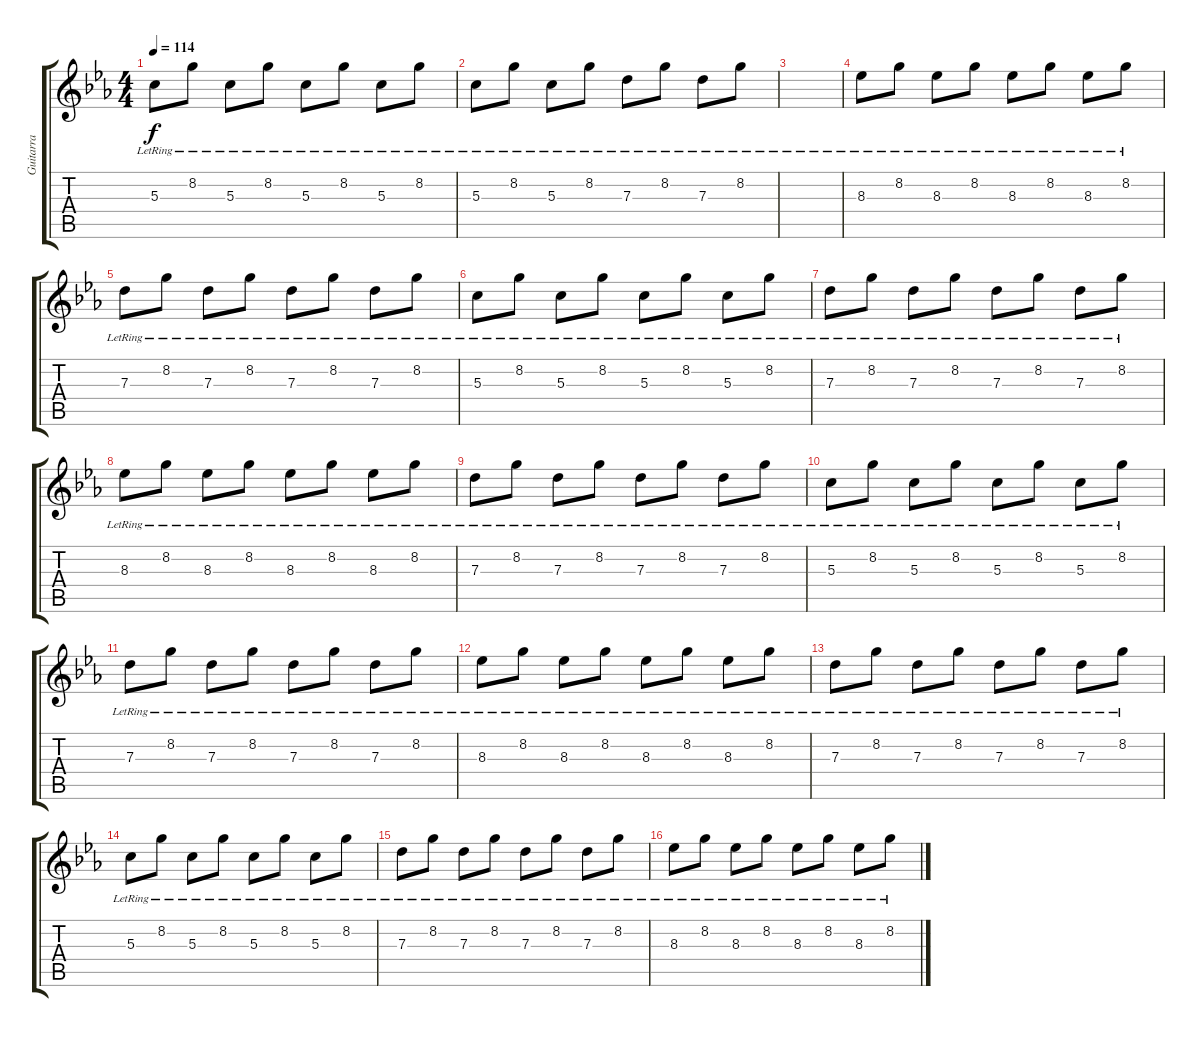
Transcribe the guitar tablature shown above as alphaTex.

\track ("Guitarra" "Guitarra") {instrument electricguitarjazz}
\staff {score tabs}
\tuning (E4 B3 G3 D3 A2 E2) {hide}
\ts (4 4)
\tempo 114
\clef g2
\ks eb
5.3{lr}.8{dy f} 8.2{lr}.8 5.3{lr}.8 8.2{lr}.8 5.3{lr}.8 8.2{lr}.8 5.3{lr}.8 8.2{lr}.8 |
5.3{lr}.8 8.2{lr}.8 5.3{lr}.8 8.2{lr}.8 7.3{lr}.8 8.2{lr}.8 7.3{lr}.8 8.2{lr}.8 |
|
8.3{lr}.8 8.2{lr}.8 8.3{lr}.8 8.2{lr}.8 8.3{lr}.8 8.2{lr}.8 8.3{lr}.8 8.2{lr}.8 |
7.3{lr}.8 8.2{lr}.8 7.3{lr}.8 8.2{lr}.8 7.3{lr}.8 8.2{lr}.8 7.3{lr}.8 8.2{lr}.8 |
5.3{lr}.8 8.2{lr}.8 5.3{lr}.8 8.2{lr}.8 5.3{lr}.8 8.2{lr}.8 5.3{lr}.8 8.2{lr}.8 |
7.3{lr}.8 8.2{lr}.8 7.3{lr}.8 8.2{lr}.8 7.3{lr}.8 8.2{lr}.8 7.3{lr}.8 8.2{lr}.8 |
8.3{lr}.8 8.2{lr}.8 8.3{lr}.8 8.2{lr}.8 8.3{lr}.8 8.2{lr}.8 8.3{lr}.8 8.2{lr}.8 |
7.3{lr}.8 8.2{lr}.8 7.3{lr}.8 8.2{lr}.8 7.3{lr}.8 8.2{lr}.8 7.3{lr}.8 8.2{lr}.8 |
5.3{lr}.8 8.2{lr}.8 5.3{lr}.8 8.2{lr}.8 5.3{lr}.8 8.2{lr}.8 5.3{lr}.8 8.2{lr}.8 |
7.3{lr}.8 8.2{lr}.8 7.3{lr}.8 8.2{lr}.8 7.3{lr}.8 8.2{lr}.8 7.3{lr}.8 8.2{lr}.8 |
8.3{lr}.8 8.2{lr}.8 8.3{lr}.8 8.2{lr}.8 8.3{lr}.8 8.2{lr}.8 8.3{lr}.8 8.2{lr}.8 |
7.3{lr}.8 8.2{lr}.8 7.3{lr}.8 8.2{lr}.8 7.3{lr}.8 8.2{lr}.8 7.3{lr}.8 8.2{lr}.8 |
5.3{lr}.8 8.2{lr}.8 5.3{lr}.8 8.2{lr}.8 5.3{lr}.8 8.2{lr}.8 5.3{lr}.8 8.2{lr}.8 |
7.3{lr}.8 8.2{lr}.8 7.3{lr}.8 8.2{lr}.8 7.3{lr}.8 8.2{lr}.8 7.3{lr}.8 8.2{lr}.8 |
8.3{lr}.8 8.2{lr}.8 8.3{lr}.8 8.2{lr}.8 8.3{lr}.8 8.2{lr}.8 8.3{lr}.8 8.2{lr}.8
